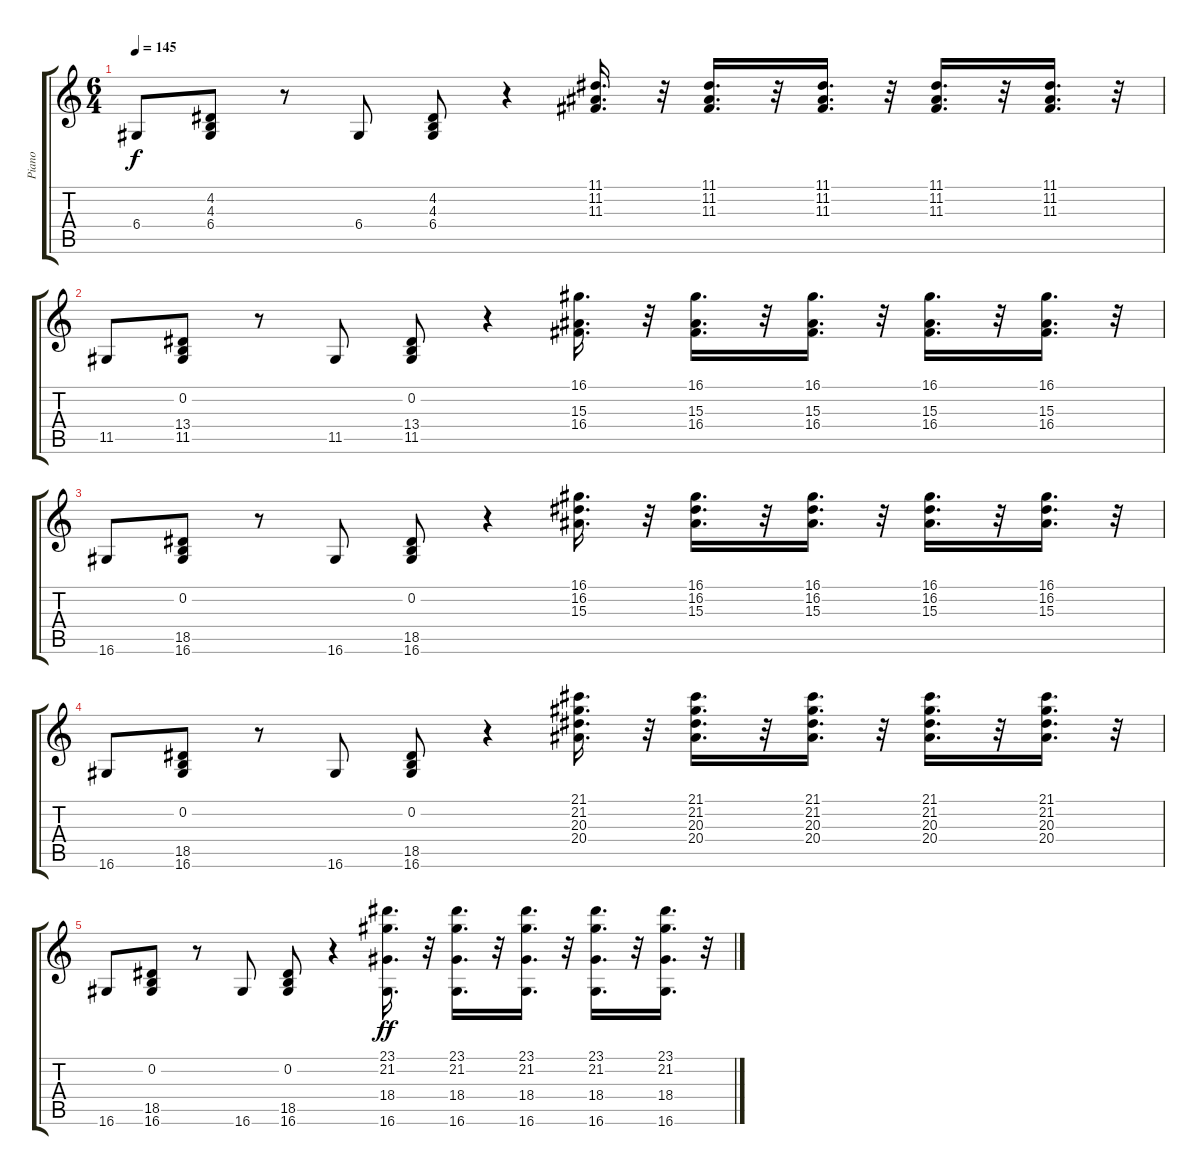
\track ("Piano" "Piano") {instrument acousticgrandpiano}
\staff {score tabs}
\tuning (E4 B3 G3 D3 A2 E2) {hide}
\ts (6 4)
\tempo 145
\clef g2
\ks c
6.4.8{dy f} (4.2 4.3 6.4).8 r.8 6.4.8 (4.2 4.3 6.4).8 r.4 (11.1 11.2 11.3).16{d} r.32 (11.1 11.2 11.3).16{d} r.32 (11.1 11.2 11.3).16{d} r.32 (11.1 11.2 11.3).16{d} r.32 (11.1 11.2 11.3).16{d} r.32 |
11.5.8 (0.2 13.4 11.5).8 r.8 11.5.8 (0.2 13.4 11.5).8 r.4 (16.1 15.3 16.4).16{d} r.32 (16.1 15.3 16.4).16{d} r.32 (16.1 15.3 16.4).16{d} r.32 (16.1 15.3 16.4).16{d} r.32 (16.1 15.3 16.4).16{d} r.32 |
16.6.8 (0.2 18.5 16.6).8 r.8 16.6.8 (0.2 18.5 16.6).8 r.4 (16.1 16.2 15.3).16{d} r.32 (16.1 16.2 15.3).16{d} r.32 (16.1 16.2 15.3).16{d} r.32 (16.1 16.2 15.3).16{d} r.32 (16.1 16.2 15.3).16{d} r.32 |
16.6.8 (0.2 18.5 16.6).8 r.8 16.6.8 (0.2 18.5 16.6).8 r.4 (21.1 21.2 20.3 20.4).16{d} r.32 (21.1 21.2 20.3 20.4).16{d} r.32 (21.1 21.2 20.3 20.4).16{d} r.32 (21.1 21.2 20.3 20.4).16{d} r.32 (21.1 21.2 20.3 20.4).16{d} r.32 |
16.6.8 (0.2 18.5 16.6).8 r.8 16.6.8 (0.2 18.5 16.6).8 r.4 (23.1 21.2 18.4 16.6).16{d dy ff} r.32 (23.1 21.2 18.4 16.6).16{d} r.32 (23.1 21.2 18.4 16.6).16{d} r.32 (23.1 21.2 18.4 16.6).16{d} r.32 (23.1 21.2 18.4 16.6).16{d} r.32
